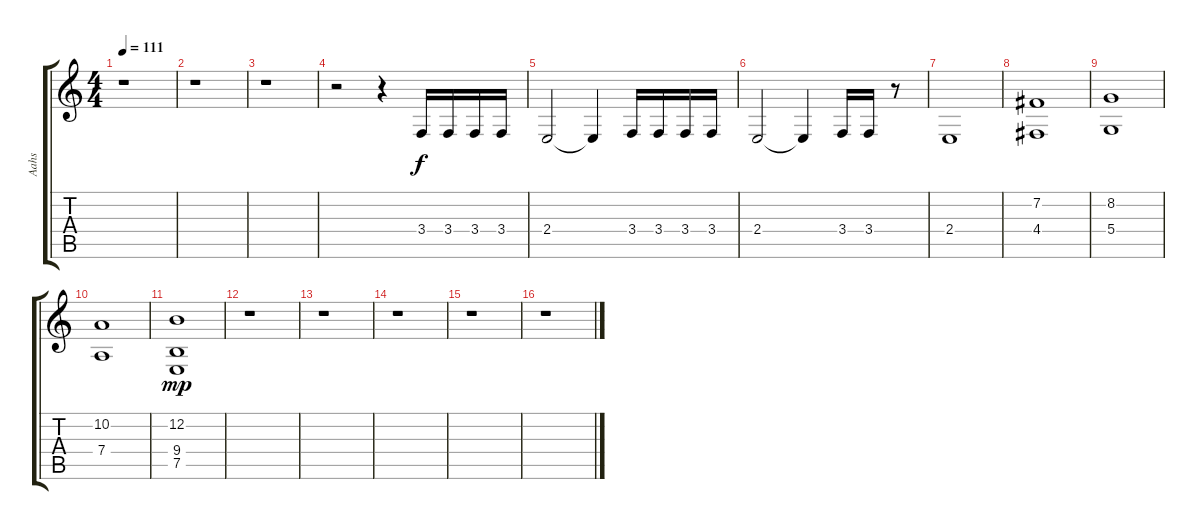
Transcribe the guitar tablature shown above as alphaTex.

\track ("Aahs" "Aahs") {instrument choiraahs}
\staff {score tabs}
\tuning (E4 B3 G3 D3 A2 E2) {hide}
\ts (4 4)
\tempo 111
\clef g2
\ks c
r.1{dy f instrument choiraahs} |
r.1 |
r.1 |
r.2 r.4 3.4.16 3.4.16 3.4.16 3.4.16 |
2.4.2 2.4{t}.4 3.4.16 3.4.16 3.4.16 3.4.16 |
2.4.2 2.4{t}.4 3.4.16 3.4.16 r.8 |
2.4.1 |
(7.2 4.4).1 |
(8.2 5.4).1 |
(10.2 7.4).1 |
(12.2 9.4 7.5).1{dy mp} |
r.1 |
r.1 |
r.1 |
r.1 |
r.1
